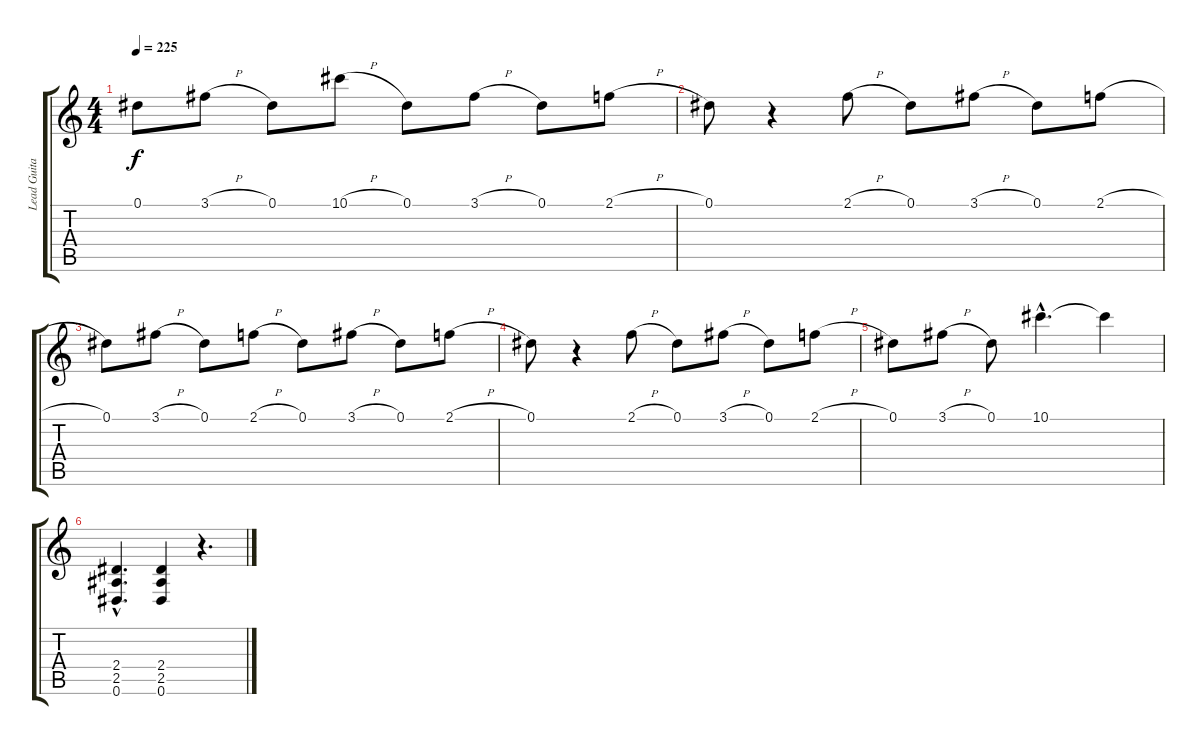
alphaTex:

\track ("Lead Guitar" "Lead Guita") {instrument distortionguitar}
\staff {score tabs}
\tuning (Eb4 Bb3 Gb3 Db3 Ab2 Eb2) {hide}
\ts (4 4)
\tempo 225
\clef g2
\ks c
0.1.8{dy f} 3.1{h}.8 0.1.8 10.1{h}.8 0.1.8 3.1{h}.8 0.1.8 2.1{h}.8 |
0.1.8 r.4 2.1{h}.8 0.1.8 3.1{h}.8 0.1.8 2.1{h}.8 |
0.1.8 3.1{h}.8 0.1.8 2.1{h}.8 0.1.8 3.1{h}.8 0.1.8 2.1{h}.8 |
0.1.8 r.4 2.1{h}.8 0.1.8 3.1{h}.8 0.1.8 2.1{h}.8 |
0.1.8 3.1{h}.8 0.1.8 10.1{hac}.4{d} 10.1{t}.4 |
(2.4{hac} 2.5{hac} 0.6{hac}).4{d} (2.4 2.5 0.6).4 r.4{d}
